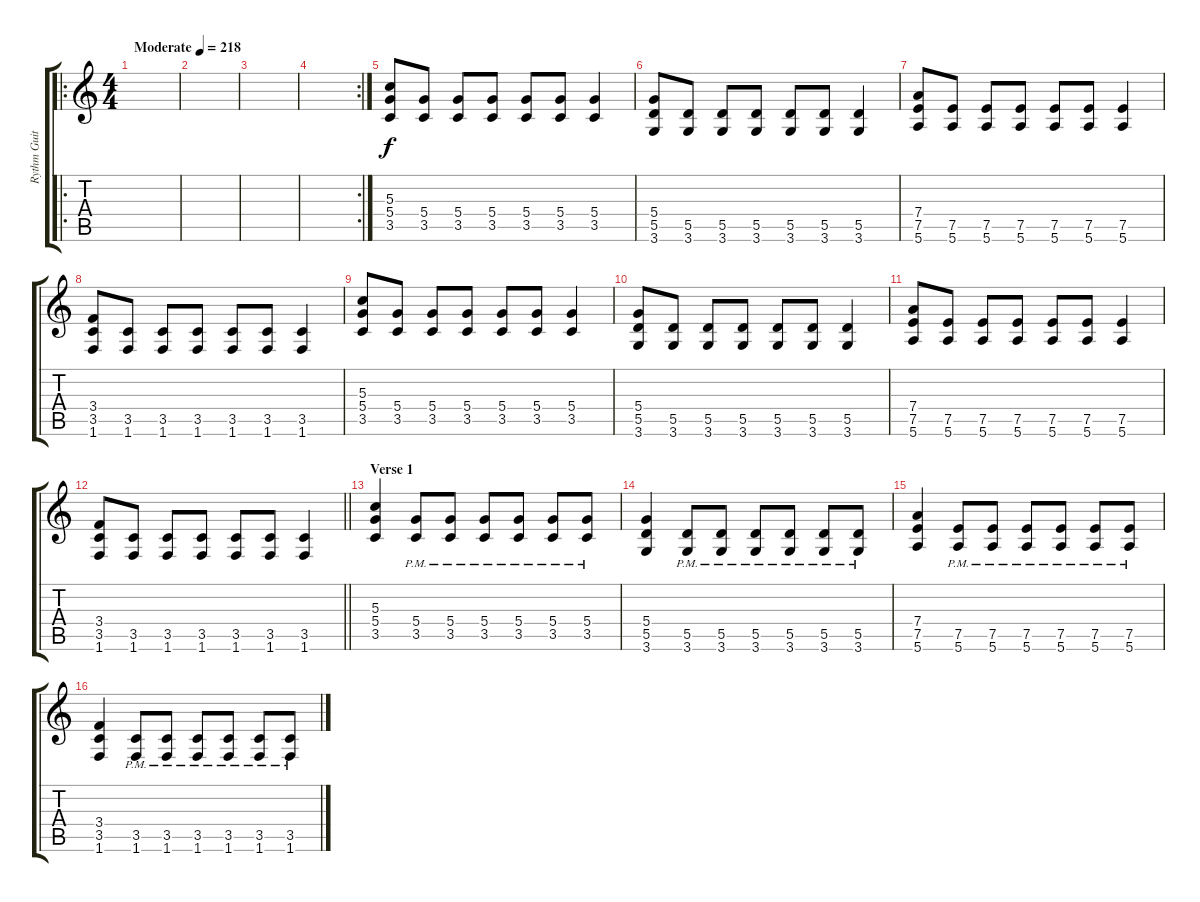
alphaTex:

\track ("Rythm Guitar" "Rythm Guit") {instrument distortionguitar}
\staff {score tabs}
\tuning (E4 B3 G3 D3 A2 E2) {hide}
\ro
\ts (4 4)
\tempo (218 "Moderate")
\clef g2
\ks c
|
|
|
\rc 2
|
(5.3 5.4 3.5).8 (5.4 3.5).8 (5.4 3.5).8 (5.4 3.5).8 (5.4 3.5).8 (5.4 3.5).8 (5.4 3.5).4 |
(5.4 5.5 3.6).8 (5.5 3.6).8 (5.5 3.6).8 (5.5 3.6).8 (5.5 3.6).8 (5.5 3.6).8 (5.5 3.6).4 |
(7.4 7.5 5.6).8 (7.5 5.6).8 (7.5 5.6).8 (7.5 5.6).8 (7.5 5.6).8 (7.5 5.6).8 (7.5 5.6).4 |
(3.4 3.5 1.6).8 (3.5 1.6).8 (3.5 1.6).8 (3.5 1.6).8 (3.5 1.6).8 (3.5 1.6).8 (3.5 1.6).4 |
(5.3 5.4 3.5).8 (5.4 3.5).8 (5.4 3.5).8 (5.4 3.5).8 (5.4 3.5).8 (5.4 3.5).8 (5.4 3.5).4 |
(5.4 5.5 3.6).8 (5.5 3.6).8 (5.5 3.6).8 (5.5 3.6).8 (5.5 3.6).8 (5.5 3.6).8 (5.5 3.6).4 |
(7.4 7.5 5.6).8 (7.5 5.6).8 (7.5 5.6).8 (7.5 5.6).8 (7.5 5.6).8 (7.5 5.6).8 (7.5 5.6).4 |
\barLineRight lightlight
(3.4 3.5 1.6).8 (3.5 1.6).8 (3.5 1.6).8 (3.5 1.6).8 (3.5 1.6).8 (3.5 1.6).8 (3.5 1.6).4 |
\section ("" "Verse 1")
(5.3 5.4 3.5).4 (5.4{pm} 3.5{pm}).8 (5.4{pm} 3.5{pm}).8 (5.4{pm} 3.5{pm}).8 (5.4{pm} 3.5{pm}).8 (5.4{pm} 3.5{pm}).8 (5.4{pm} 3.5{pm}).8 |
(5.4 5.5 3.6).4 (5.5{pm} 3.6{pm}).8 (5.5{pm} 3.6{pm}).8 (5.5{pm} 3.6{pm}).8 (5.5{pm} 3.6{pm}).8 (5.5{pm} 3.6{pm}).8 (5.5{pm} 3.6{pm}).8 |
(7.4 7.5 5.6).4 (7.5{pm} 5.6{pm}).8 (7.5{pm} 5.6{pm}).8 (7.5{pm} 5.6{pm}).8 (7.5{pm} 5.6{pm}).8 (7.5{pm} 5.6{pm}).8 (7.5{pm} 5.6{pm}).8 |
(3.4 3.5 1.6).4 (3.5{pm} 1.6{pm}).8 (3.5{pm} 1.6{pm}).8 (3.5{pm} 1.6{pm}).8 (3.5{pm} 1.6{pm}).8 (3.5{pm} 1.6{pm}).8 (3.5{pm} 1.6{pm}).8
